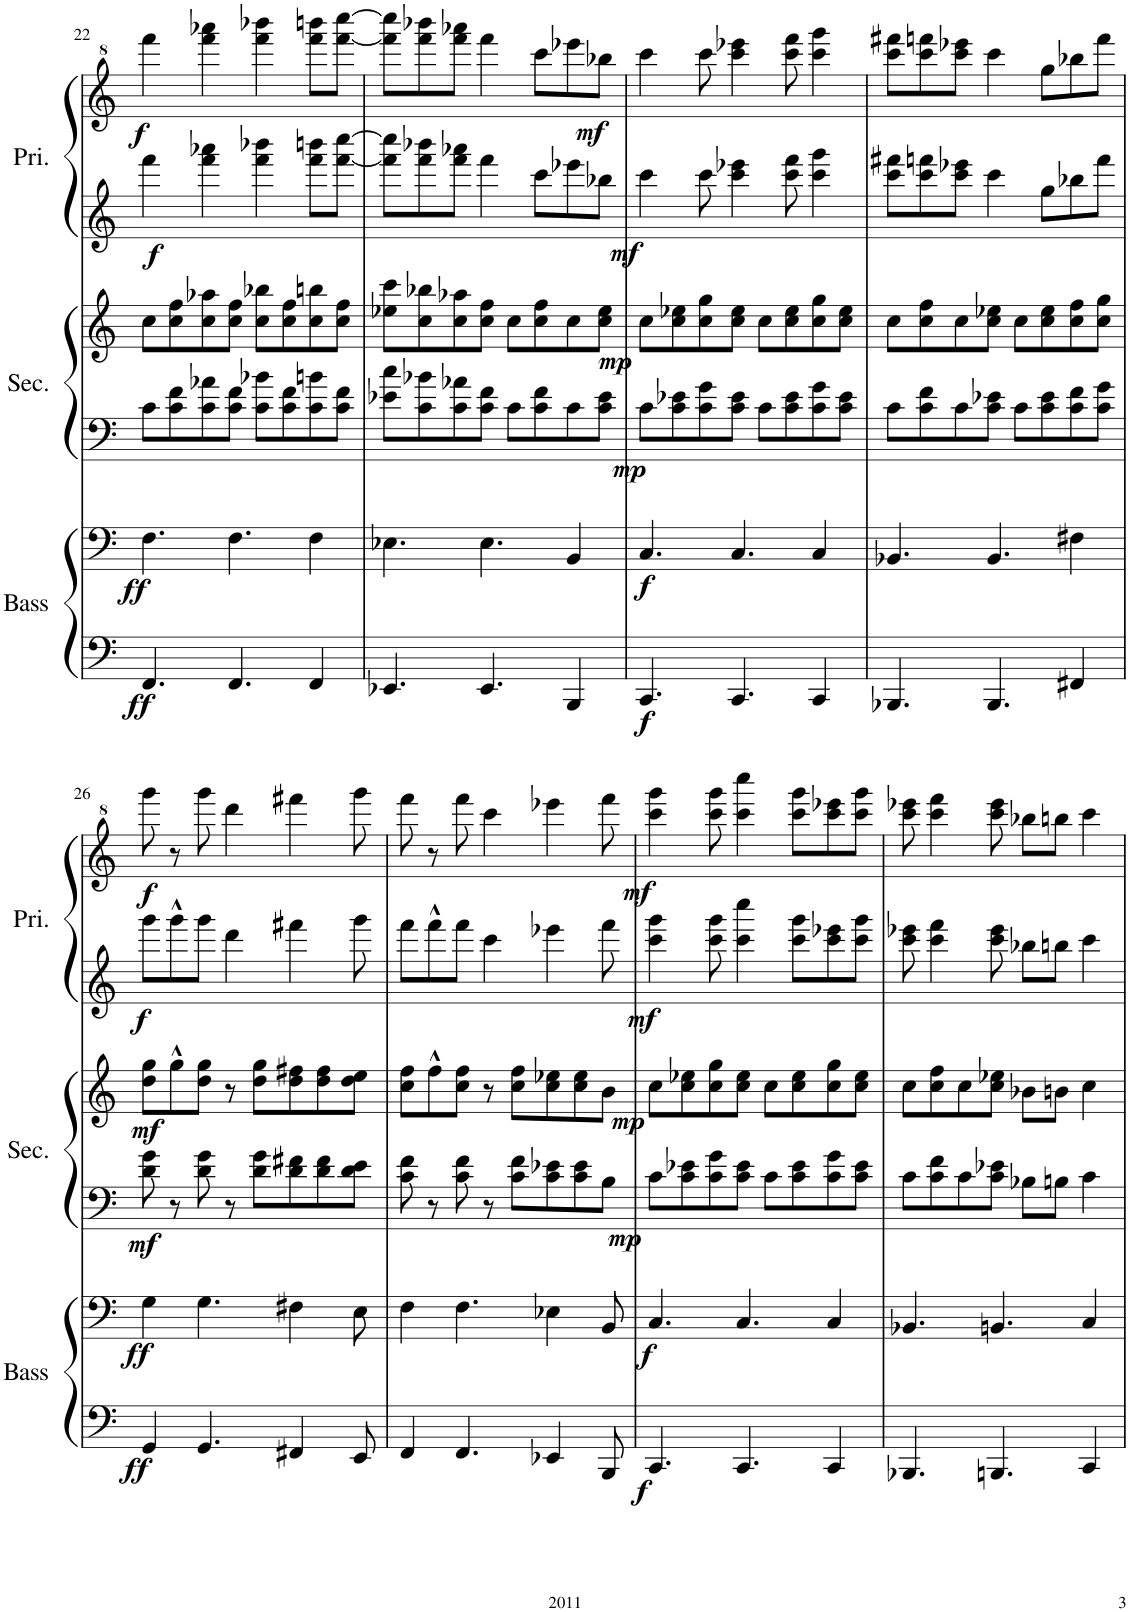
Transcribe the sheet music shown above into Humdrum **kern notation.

**kern	**kern	**dynam	**kern	**kern	**dynam	**kern	**kern	**dynam
*part3	*part3	*part3	*part2	*part2	*part2	*part1	*part1	*part1
*staff6	*staff5	*staff5/6	*staff4	*staff3	*staff3/4	*staff2	*staff1	*staff1/2
*I"Bass	*	*	*I"Secondo	*	*	*I"Primo	*	*
*I'Bass	*	*	*I'Sec.	*	*	*I'Pri.	*	*
!!LO:PB:g=z
*clefF4	*clefF4	*	*clefF4	*clefG2	*	*clefG2	*clefG^2	*
*k[]	*k[]	*	*k[]	*k[]	*	*k[]	*k[]	*
*M4/4	*M4/4	*	*M4/4	*M4/4	*	*M4/4	*M4/4	*
=22	=22	=22	=22	=22	=22	=22	=22	=22
!	!	!LO:DY:b=2	!	!	!	!	!	!
!	!	!LO:DY:n=1:b	!	!	!	!	!	!LO:DY:b=2
!	!	!	!	!	!	!	!	!LO:DY:n=1:b
4.FF/	4.F\	ff ff	8c\L	8cc\L	.	4fff\	4ffff\	f f
.	.	.	8c\ 8f\	8cc\ 8ff\	.	.	.	.
.	.	.	8c\ 8a-X\	8cc\ 8aa-X\	.	4fff\ 4aaa-X\	4ffff\ 4aaaa-X\	.
4.FF/	4.F\	.	8c\ 8f\J	8cc\ 8ff\J	.	.	.	.
.	.	.	8c\ 8b-X\L	8cc\ 8bb-X\L	.	4fff\ 4bbb-X\	4ffff\ 4bbbb-X\	.
.	.	.	8c\ 8f\	8cc\ 8ff\	.	.	.	.
4FF/	4F\	.	8c\ 8bn\	8cc\ 8bbn\	.	8fff\ 8bbbn\L	8ffff\ 8bbbbn\L	.
.	.	.	8c\ 8f\J	8cc\ 8ff\J	.	[8fff\ [8cccc\J	[8ffff\ [8ccccc\J	.
=23	=23	=23	=23	=23	=23	=23	=23	=23
4.EE-X/	4.E-X\	.	8e-X\ 8cc\L	8ee-X\ 8ccc\L	.	8fff\] 8cccc\]L	8ffff\] 8ccccc\]L	.
.	.	.	8c\ 8b-X\	8cc\ 8bb-X\	.	8fff\ 8bbb-X\	8ffff\ 8bbbb-X\	.
.	.	.	8c\ 8a-X\	8cc\ 8aa-X\	.	8fff\ 8aaa-X\J	8ffff\ 8aaaa-X\J	.
4.EE-/	4.E-\	.	8c\ 8f\J	8cc\ 8ff\J	.	4fff\	4ffff\	.
.	.	.	8c\L	8cc\L	.	.	.	.
.	.	.	8c\ 8f\	8cc\ 8ff\	.	8ccc\L	8cccc\L	.
4BBB/	4BB/	.	8c\	8cc\	.	8eee-X\	8eeee-X\	.
.	.	.	8c\ 8e-\J	8cc\ 8ee-\J	.	8bb-X\J	8bbb-X\J	.
=24	=24	=24	=24	=24	=24	=24	=24	=24
!	!	!LO:DY:b=2	!	!	!	!	!	!
!	!	!LO:DY:n=1:b	!	!	!LO:DY:b=2	!	!	!
!	!	!	!	!	!LO:DY:n=1:b	!	!	!LO:DY:b=2
!	!	!	!	!	!	!	!	!LO:DY:n=1:b
4.CC/	4.C/	f f	8c\L	8cc\L	mp mp	4ccc\	4cccc\	mf mf
.	.	.	8c\ 8e-X\	8cc\ 8ee-X\	.	.	.	.
.	.	.	8c\ 8g\	8cc\ 8gg\	.	8ccc\	8cccc\	.
4.CC/	4.C/	.	8c\ 8e-\J	8cc\ 8ee-\J	.	4ccc\ 4eee-X\	4cccc\ 4eeee-X\	.
.	.	.	8c\L	8cc\L	.	.	.	.
.	.	.	8c\ 8e-\	8cc\ 8ee-\	.	8ccc\ 8fff\	8cccc\ 8ffff\	.
4CC/	4C/	.	8c\ 8g\	8cc\ 8gg\	.	4ccc\ 4ggg\	4cccc\ 4gggg\	.
.	.	.	8c\ 8e-\J	8cc\ 8ee-\J	.	.	.	.
=25	=25	=25	=25	=25	=25	=25	=25	=25
4.BBB-X/	4.BB-X/	.	8c\L	8cc\L	.	8ccc\ 8fff#X\L	8cccc\ 8ffff#X\L	.
.	.	.	8c\ 8f\	8cc\ 8ff\	.	8ccc\ 8fffn\	8cccc\ 8ffffn\	.
.	.	.	8c\	8cc\	.	8ccc\ 8eee-X\J	8cccc\ 8eeee-X\J	.
4.BBB-/	4.BB-/	.	8c\ 8e-X\J	8cc\ 8ee-X\J	.	4ccc\	4cccc\	.
.	.	.	8c\L	8cc\L	.	.	.	.
.	.	.	8c\ 8e-\	8cc\ 8ee-\	.	8gg\L	8ggg\L	.
4FF#X/	4F#X\	.	8c\ 8f\	8cc\ 8ff\	.	8bb-X\	8bbb-X\	.
.	.	.	8c\ 8g\J	8cc\ 8gg\J	.	8fff\J	8ffff\J	.
!!LO:LB:g=z
=26	=26	=26	=26	=26	=26	=26	=26	=26
!	!	!LO:DY:b=2	!	!	!	!	!	!
!	!	!LO:DY:n=1:b	!	!	!LO:DY:b=2	!	!	!
!	!	!	!	!	!LO:DY:n=1:b	!	!	!LO:DY:b=2
!	!	!	!	!	!	!	!	!LO:DY:n=1:b
4GG/	4G\	ff ff	8d\ 8g\	8dd\ 8gg\L	mf mf	8ggg\L	8gggg\	f f
.	.	.	8r	8gg^^\	.	8ggg^^\	8r	.
4.GG/	4.G\	.	8d\ 8g\	8dd\ 8gg\J	.	8ggg\J	8gggg\	.
.	.	.	8r	8r	.	4ddd\	4dddd\	.
.	.	.	8d\ 8g\L	8dd\ 8gg\L	.	.	.	.
4FF#X/	4F#X\	.	8d\ 8f#X\	8dd\ 8ff#X\	.	4fff#X\	4ffff#X\	.
.	.	.	8d\ 8f#\	8dd\ 8ff#\	.	.	.	.
8EE/	8E\	.	8d\ 8e\J	8dd\ 8ee\J	.	8ggg\	8gggg\	.
=27	=27	=27	=27	=27	=27	=27	=27	=27
4FF/	4F\	.	8c\ 8f\	8cc\ 8ff\L	.	8fff\L	8ffff\	.
.	.	.	8r	8ff^^\	.	8fff^^\	8r	.
4.FF/	4.F\	.	8c\ 8f\	8cc\ 8ff\J	.	8fff\J	8ffff\	.
.	.	.	8r	8r	.	4ccc\	4cccc\	.
.	.	.	8c\ 8f\L	8cc\ 8ff\L	.	.	.	.
4EE-X/	4E-X\	.	8c\ 8e-X\	8cc\ 8ee-X\	.	4eee-X\	4eeee-X\	.
.	.	.	8c\ 8e-\	8cc\ 8ee-\	.	.	.	.
8BBB/	8BB/	.	8B\J	8b\J	.	8fff\	8ffff\	.
=28	=28	=28	=28	=28	=28	=28	=28	=28
!	!	!LO:DY:b=2	!	!	!	!	!	!
!	!	!LO:DY:n=1:b	!	!	!LO:DY:b=2	!	!	!
!	!	!	!	!	!LO:DY:n=1:b	!	!	!LO:DY:b=2
!	!	!	!	!	!	!	!	!LO:DY:n=1:b
4.CC/	4.C/	f f	8c\L	8cc\L	mp mp	4ccc\ 4ggg\	4cccc\ 4gggg\	mf mf
.	.	.	8c\ 8e-X\	8cc\ 8ee-X\	.	.	.	.
.	.	.	8c\ 8g\	8cc\ 8gg\	.	8ccc\ 8ggg\	8cccc\ 8gggg\	.
4.CC/	4.C/	.	8c\ 8e-\J	8cc\ 8ee-\J	.	4ccc\ 4cccc\	4cccc\ 4ccccc\	.
.	.	.	8c\L	8cc\L	.	.	.	.
.	.	.	8c\ 8e-\	8cc\ 8ee-\	.	8ccc\ 8ggg\L	8cccc\ 8gggg\L	.
4CC/	4C/	.	8c\ 8g\	8cc\ 8gg\	.	8ccc\ 8eee-X\	8cccc\ 8eeee-X\	.
.	.	.	8c\ 8e-\J	8cc\ 8ee-\J	.	8ccc\ 8ggg\J	8cccc\ 8gggg\J	.
=29	=29	=29	=29	=29	=29	=29	=29	=29
4.BBB-X/	4.BB-X/	.	8c\L	8cc\L	.	8ccc\ 8eee-X\	8cccc\ 8eeee-X\	.
.	.	.	8c\ 8f\	8cc\ 8ff\	.	4ccc\ 4fff\	4cccc\ 4ffff\	.
.	.	.	8c\	8cc\	.	.	.	.
4.BBBn/	4.BBn/	.	8c\ 8e-X\J	8cc\ 8ee-X\J	.	8ccc\ 8eee-\	8cccc\ 8eeee-\	.
.	.	.	8B-X\L	8b-X\L	.	8bb-X\L	8bbb-X\L	.
.	.	.	8Bn\J	8bn\J	.	8bbn\J	8bbbn\J	.
4CC/	4C/	.	4c\	4cc\	.	4ccc\	4cccc\	.
=	=	=	=	=	=	=	=	=
*-	*-	*-	*-	*-	*-	*-	*-	*-
